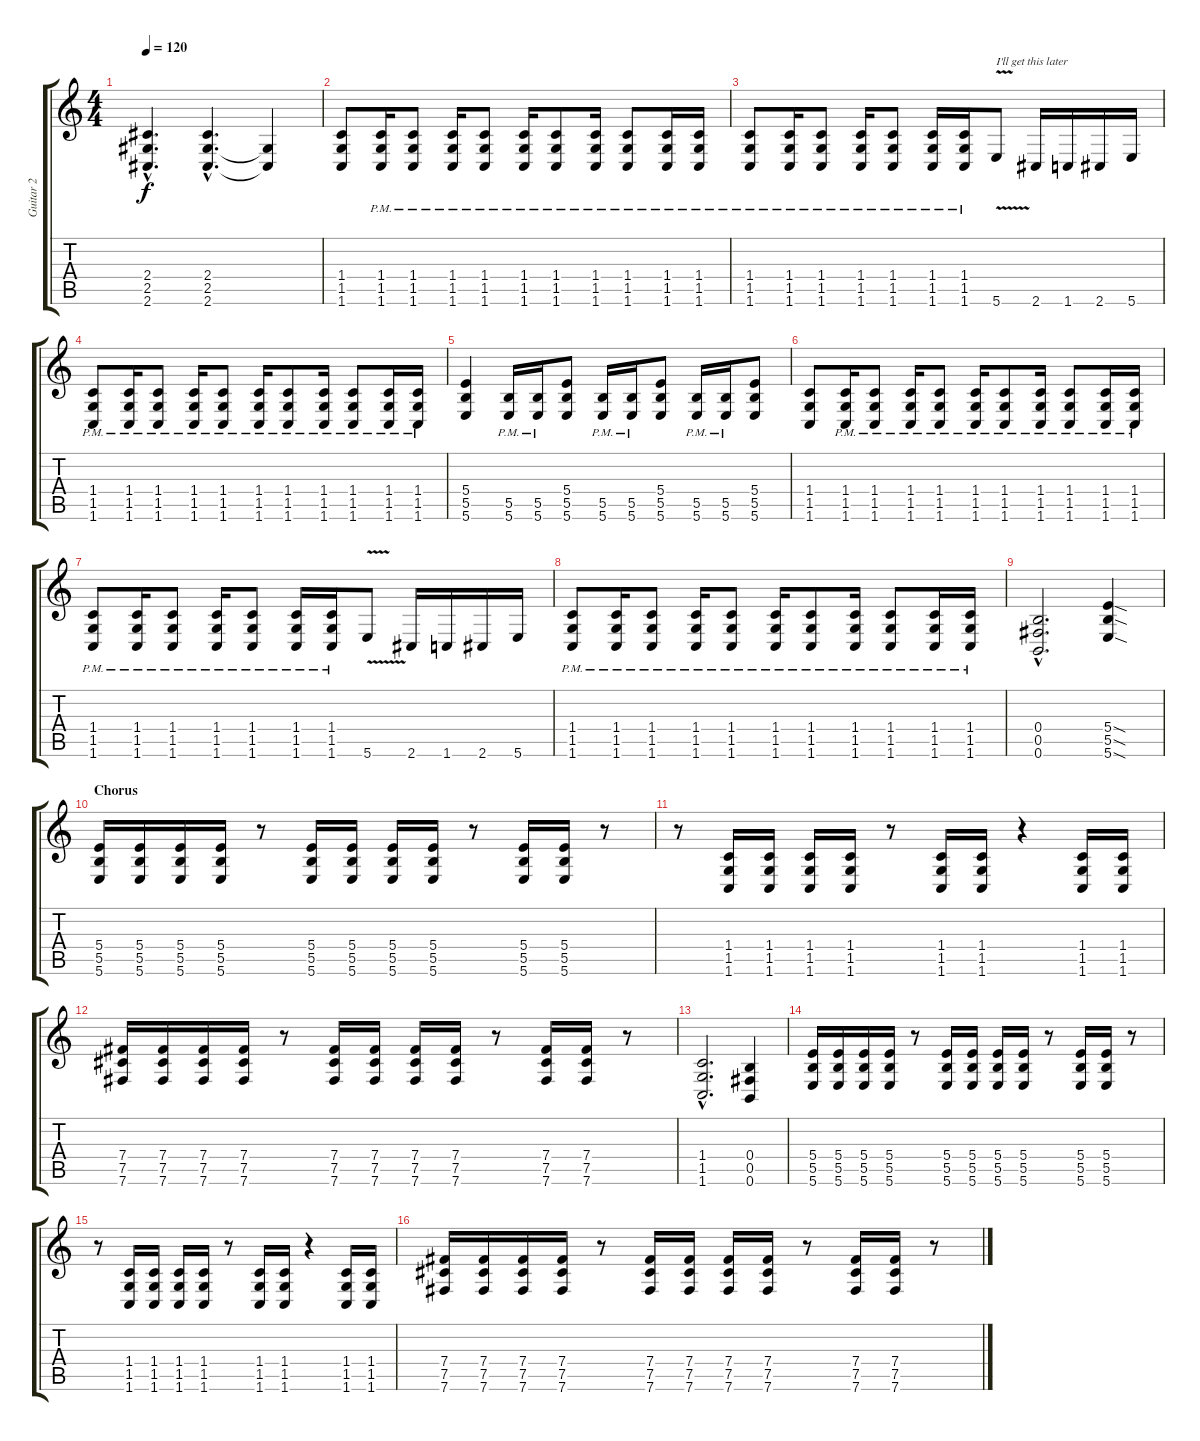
\track ("Guitar 2" "Guitar 2") {instrument distortionguitar}
\staff {score tabs}
\tuning (Db4 Ab3 E3 B2 Gb2 B1) {hide}
\ts (4 4)
\tempo 120
\clef g2
\ks c
(2.4{hac} 2.5{hac} 2.6{hac}).4{d dy f} (2.4{hac} 2.5{hac} 2.6{hac}).4{d} (2.5{t} 2.6{t}).4 |
(1.4 1.5 1.6).8 (1.4{pm} 1.5{pm} 1.6{pm}).16 (1.4{pm} 1.5{pm} 1.6{pm}).8 (1.4{pm} 1.5{pm} 1.6{pm}).16 (1.4{pm} 1.5{pm} 1.6{pm}).8 (1.4{pm} 1.5{pm} 1.6{pm}).16 (1.4{pm} 1.5{pm} 1.6{pm}).8 (1.4{pm} 1.5{pm} 1.6{pm}).16 (1.4{pm} 1.5{pm} 1.6{pm}).8 (1.4{pm} 1.5{pm} 1.6{pm}).16 (1.4{pm} 1.5{pm} 1.6{pm}).16 |
(1.4{pm} 1.5{pm} 1.6{pm}).8 (1.4{pm} 1.5{pm} 1.6{pm}).16 (1.4{pm} 1.5{pm} 1.6{pm}).8 (1.4{pm} 1.5{pm} 1.6{pm}).16 (1.4{pm} 1.5{pm} 1.6{pm}).8 (1.4{pm} 1.5{pm} 1.6{pm}).16 (1.4{pm} 1.5{pm} 1.6{pm}).16 5.6{v}.8{txt "I'll get this later"} 2.6.16 1.6.16 2.6.16 5.6.16 |
(1.4{pm} 1.5{pm} 1.6{pm}).8 (1.4{pm} 1.5{pm} 1.6{pm}).16 (1.4{pm} 1.5{pm} 1.6{pm}).8 (1.4{pm} 1.5{pm} 1.6{pm}).16 (1.4{pm} 1.5{pm} 1.6{pm}).8 (1.4{pm} 1.5{pm} 1.6{pm}).16 (1.4{pm} 1.5{pm} 1.6{pm}).8 (1.4{pm} 1.5{pm} 1.6{pm}).16 (1.4{pm} 1.5{pm} 1.6{pm}).8 (1.4{pm} 1.5{pm} 1.6{pm}).16 (1.4{pm} 1.5{pm} 1.6{pm}).16 |
(5.4 5.5 5.6).4 (5.5{pm} 5.6{pm}).16 (5.5{pm} 5.6{pm}).16 (5.4 5.5 5.6).8 (5.5{pm} 5.6{pm}).16 (5.5{pm} 5.6{pm}).16 (5.4 5.5 5.6).8 (5.5{pm} 5.6{pm}).16 (5.5{pm} 5.6{pm}).16 (5.4 5.5 5.6).8 |
(1.4 1.5 1.6).8 (1.4{pm} 1.5{pm} 1.6{pm}).16 (1.4{pm} 1.5{pm} 1.6{pm}).8 (1.4{pm} 1.5{pm} 1.6{pm}).16 (1.4{pm} 1.5{pm} 1.6{pm}).8 (1.4{pm} 1.5{pm} 1.6{pm}).16 (1.4{pm} 1.5{pm} 1.6{pm}).8 (1.4{pm} 1.5{pm} 1.6{pm}).16 (1.4{pm} 1.5{pm} 1.6{pm}).8 (1.4{pm} 1.5{pm} 1.6{pm}).16 (1.4{pm} 1.5{pm} 1.6{pm}).16 |
(1.4{pm} 1.5{pm} 1.6{pm}).8 (1.4{pm} 1.5{pm} 1.6{pm}).16 (1.4{pm} 1.5{pm} 1.6{pm}).8 (1.4{pm} 1.5{pm} 1.6{pm}).16 (1.4{pm} 1.5{pm} 1.6{pm}).8 (1.4{pm} 1.5{pm} 1.6{pm}).16 (1.4{pm} 1.5{pm} 1.6{pm}).16 5.6{v}.8 2.6.16 1.6.16 2.6.16 5.6.16 |
(1.4{pm} 1.5{pm} 1.6{pm}).8 (1.4{pm} 1.5{pm} 1.6{pm}).16 (1.4{pm} 1.5{pm} 1.6{pm}).8 (1.4{pm} 1.5{pm} 1.6{pm}).16 (1.4{pm} 1.5{pm} 1.6{pm}).8 (1.4{pm} 1.5{pm} 1.6{pm}).16 (1.4{pm} 1.5{pm} 1.6{pm}).8 (1.4{pm} 1.5{pm} 1.6{pm}).16 (1.4{pm} 1.5{pm} 1.6{pm}).8 (1.4{pm} 1.5{pm} 1.6{pm}).16 (1.4{pm} 1.5{pm} 1.6{pm}).16 |
(0.4{hac} 0.5{hac} 0.6{hac}).2{d} (5.4{sod} 5.5{sod} 5.6{sod}).4 |
\section ("" "Chorus")
(5.4 5.5 5.6).16 (5.4 5.5 5.6).16 (5.4 5.5 5.6).16 (5.4 5.5 5.6).16 r.8 (5.4 5.5 5.6).16 (5.4 5.5 5.6).16 (5.4 5.5 5.6).16 (5.4 5.5 5.6).16 r.8 (5.4 5.5 5.6).16 (5.4 5.5 5.6).16 r.8 |
r.8 (1.4 1.5 1.6).16 (1.4 1.5 1.6).16 (1.4 1.5 1.6).16 (1.4 1.5 1.6).16 r.8 (1.4 1.5 1.6).16 (1.4 1.5 1.6).16 r.4 (1.4 1.5 1.6).16 (1.4 1.5 1.6).16 |
(7.4 7.5 7.6).16 (7.4 7.5 7.6).16 (7.4 7.5 7.6).16 (7.4 7.5 7.6).16 r.8 (7.4 7.5 7.6).16 (7.4 7.5 7.6).16 (7.4 7.5 7.6).16 (7.4 7.5 7.6).16 r.8 (7.4 7.5 7.6).16 (7.4 7.5 7.6).16 r.8 |
(1.4{hac} 1.5{hac} 1.6{hac}).2{d} (0.4 0.5 0.6).4 |
(5.4 5.5 5.6).16 (5.4 5.5 5.6).16 (5.4 5.5 5.6).16 (5.4 5.5 5.6).16 r.8 (5.4 5.5 5.6).16 (5.4 5.5 5.6).16 (5.4 5.5 5.6).16 (5.4 5.5 5.6).16 r.8 (5.4 5.5 5.6).16 (5.4 5.5 5.6).16 r.8 |
r.8 (1.4 1.5 1.6).16 (1.4 1.5 1.6).16 (1.4 1.5 1.6).16 (1.4 1.5 1.6).16 r.8 (1.4 1.5 1.6).16 (1.4 1.5 1.6).16 r.4 (1.4 1.5 1.6).16 (1.4 1.5 1.6).16 |
(7.4 7.5 7.6).16 (7.4 7.5 7.6).16 (7.4 7.5 7.6).16 (7.4 7.5 7.6).16 r.8 (7.4 7.5 7.6).16 (7.4 7.5 7.6).16 (7.4 7.5 7.6).16 (7.4 7.5 7.6).16 r.8 (7.4 7.5 7.6).16 (7.4 7.5 7.6).16 r.8
